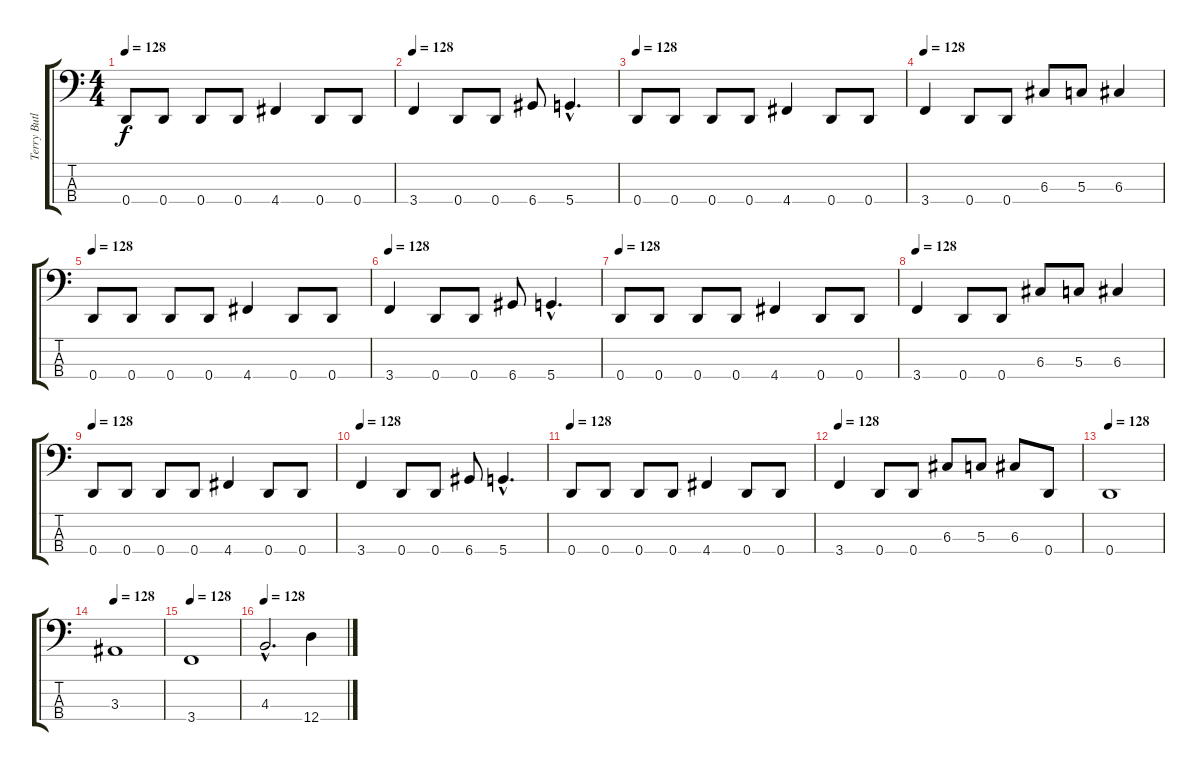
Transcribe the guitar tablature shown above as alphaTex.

\track ("Terry Butler (Bass)" "Terry Butl") {instrument electricbasspick}
\staff {score tabs}
\tuning (F2 C2 G1 D1) {hide}
\ts (4 4)
\tempo 128
\clef f4
\ks c
0.4.8{dy f} 0.4.8 0.4.8 0.4.8 4.4.4 0.4.8 0.4.8 |
\tempo 128
3.4.4 0.4.8 0.4.8 6.4.8 5.4{hac}.4{d} |
\tempo 128
0.4.8 0.4.8 0.4.8 0.4.8 4.4.4 0.4.8 0.4.8 |
\tempo 128
3.4.4 0.4.8 0.4.8 6.3.8 5.3.8 6.3.4 |
\tempo 128
0.4.8 0.4.8 0.4.8 0.4.8 4.4.4 0.4.8 0.4.8 |
\tempo 128
3.4.4 0.4.8 0.4.8 6.4.8 5.4{hac}.4{d} |
\tempo 128
0.4.8 0.4.8 0.4.8 0.4.8 4.4.4 0.4.8 0.4.8 |
\tempo 128
3.4.4 0.4.8 0.4.8 6.3.8 5.3.8 6.3.4 |
\tempo 128
0.4.8 0.4.8 0.4.8 0.4.8 4.4.4 0.4.8 0.4.8 |
\tempo 128
3.4.4 0.4.8 0.4.8 6.4.8 5.4{hac}.4{d} |
\tempo 128
0.4.8 0.4.8 0.4.8 0.4.8 4.4.4 0.4.8 0.4.8 |
\tempo 128
3.4.4 0.4.8 0.4.8 6.3.8 5.3.8 6.3.8 0.4.8 |
\tempo 128
0.4.1 |
\tempo 128
3.3.1 |
\tempo 128
3.4.1 |
\tempo 128
4.3{hac}.2{d} 12.4{ss}.4
